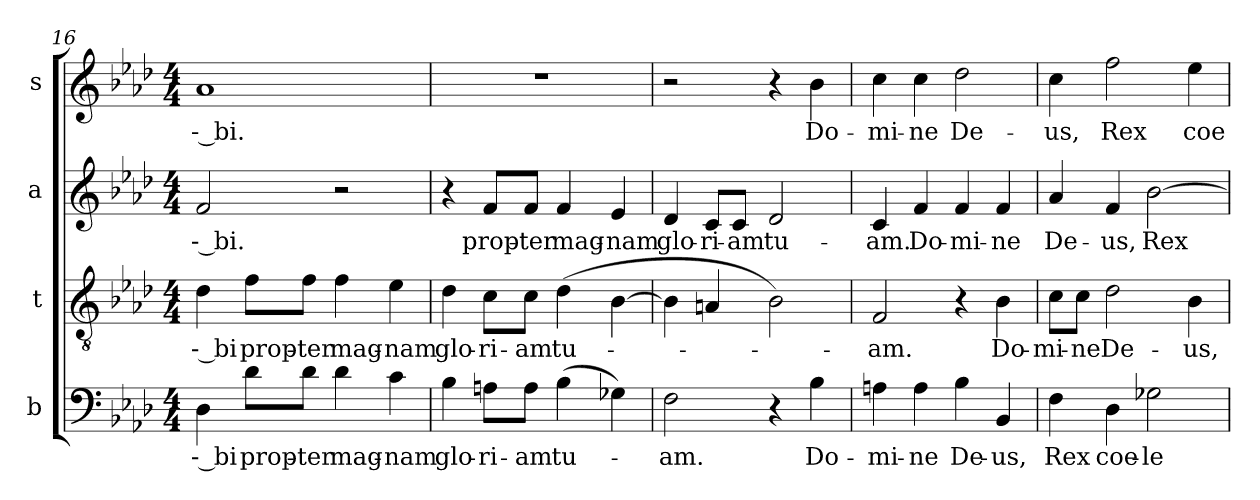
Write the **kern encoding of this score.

**kern	**text	**kern	**text	**kern	**text	**kern	**text
*part4	*part4	*part3	*part3	*part2	*part2	*part1	*part1
*staff4	*staff4	*staff3	*staff3	*staff2	*staff2	*staff1	*staff1
*I"b	*	*I"t	*	*I"a	*	*I"s	*
!!LO:LB:g=z
*clefF4	*	*clefGv2	*	*clefG2	*	*clefG2	*
*	*	*ITrd7c12	*	*	*	*	*
*k[b-e-a-d-]	*	*k[b-e-a-d-]	*	*k[b-e-a-d-]	*	*k[b-e-a-d-]	*
*f:	*	*f:	*	*f:	*	*f:	*
*M4/4	*	*M4/4	*	*M4/4	*	*M4/4	*
=16	=16	=16	=16	=16	=16	=16	=16
!	!LO:LY:b:color=#000000	!	!	!	!	!	!
!	!	!	!LO:LY:b:color=#000000	!	!	!	!
!	!	!	!	!	!LO:LY:b:color=#000000	!	!
!	!	!	!	!	!	!	!LO:LY:b:color=#000000
4D-i\	-- bi	4D-i\	-- bi	2fi/	-- bi.	1a-i	-- bi.
!	!LO:LY:b:color=#000000	!	!	!	!	!	!
!	!	!	!LO:LY:b:color=#000000	!	!	!	!
8d-i\L	prop-	8Fi\L	prop-	.	.	.	.
!	!LO:LY:b:color=#000000	!	!	!	!	!	!
!	!	!	!LO:LY:b:color=#000000	!	!	!	!
8d-i\J	-ter	8Fi\J	-ter	.	.	.	.
!	!LO:LY:b:color=#000000	!	!	!	!	!	!
!	!	!	!LO:LY:b:color=#000000	!	!	!	!
4d-i\	mag-	4Fi\	mag-	2r	.	.	.
!	!LO:LY:b:color=#000000	!	!	!	!	!	!
!	!	!	!LO:LY:b:color=#000000	!	!	!	!
4ci\	-nam	4E-i\	-nam	.	.	.	.
=17	=17	=17	=17	=17	=17	=17	=17
!	!LO:LY:b:color=#000000	!	!	!	!	!	!
!	!	!	!LO:LY:b:color=#000000	!	!	!	!
4B-i\	glo-	4D-i\	glo-	4r	.	1r	.
!	!LO:LY:b:color=#000000	!	!	!	!	!	!
!	!	!	!LO:LY:b:color=#000000	!	!	!	!
!	!	!	!	!	!LO:LY:b:color=#000000	!	!
8Ani\L	-ri-	8Ci\L	-ri-	8fi/L	prop-	.	.
!	!LO:LY:b:color=#000000	!	!	!	!	!	!
!	!	!	!LO:LY:b:color=#000000	!	!	!	!
!	!	!	!	!	!LO:LY:b:color=#000000	!	!
8Ai\J	-am	8Ci\J	-am	8fi/J	-ter	.	.
!	!LO:LY:b:color=#000000	!	!	!	!	!	!
!	!	!	!LO:LY:b:color=#000000	!	!	!	!
!	!	!	!	!	!LO:LY:b:color=#000000	!	!
(4B-i\	tu-	(4D-i\	tu-	4fi/	mag-	.	.
!	!	!	!	!	!LO:LY:b:color=#000000	!	!
4G-Xi\)	.	[4BB-i\	.	4e-i/	-nam	.	.
=18	=18	=18	=18	=18	=18	=18	=18
!	!LO:LY:b:color=#000000	!	!	!	!	!	!
!	!	!	!	!	!LO:LY:b:color=#000000	!	!
2Fi\	-am.	4BB-i\]	.	4d-i/	glo-	2r	.
!	!	!	!	!	!LO:LY:b:color=#000000	!	!
.	.	4AAni/	.	8ci/L	-ri-	.	.
!	!	!	!	!	!LO:LY:b:color=#000000	!	!
.	.	.	.	8ci/J	-am	.	.
!	!	!	!	!	!LO:LY:b:color=#000000	!	!
4r	.	2BB-i\)	.	2d-i/	tu-	4r	.
!	!LO:LY:b:color=#000000	!	!	!	!	!	!
!	!	!	!	!	!	!	!LO:LY:b:color=#000000
4B-i\	Do-	.	.	.	.	4b-i\	Do-
=19	=19	=19	=19	=19	=19	=19	=19
!	!LO:LY:b:color=#000000	!	!	!	!	!	!
!	!	!	!LO:LY:b:color=#000000	!	!	!	!
!	!	!	!	!	!LO:LY:b:color=#000000	!	!
!	!	!	!	!	!	!	!LO:LY:b:color=#000000
4Ani\	-mi-	2FFi/	-am.	4ci/	-am.	4cci\	-mi-
!	!LO:LY:b:color=#000000	!	!	!	!	!	!
!	!	!	!	!	!LO:LY:b:color=#000000	!	!
!	!	!	!	!	!	!	!LO:LY:b:color=#000000
4Ai\	-ne	.	.	4fi/	Do-	4cci\	-ne
!	!LO:LY:b:color=#000000	!	!	!	!	!	!
!	!	!	!	!	!LO:LY:b:color=#000000	!	!
!	!	!	!	!	!	!	!LO:LY:b:color=#000000
4B-i\	De-	4r	.	4fi/	-mi-	2dd-i\	De-
!	!LO:LY:b:color=#000000	!	!	!	!	!	!
!	!	!	!LO:LY:b:color=#000000	!	!	!	!
!	!	!	!	!	!LO:LY:b:color=#000000	!	!
4BB-i/	-us,	4BB-i\	Do-	4fi/	-ne	.	.
=20	=20	=20	=20	=20	=20	=20	=20
!	!LO:LY:b:color=#000000	!	!	!	!	!	!
!	!	!	!LO:LY:b:color=#000000	!	!	!	!
!	!	!	!	!	!LO:LY:b:color=#000000	!	!
!	!	!	!	!	!	!	!LO:LY:b:color=#000000
4Fi\	Rex	8Ci\L	-mi-	4a-i/	De-	4cci\	-us,
!	!	!	!LO:LY:b:color=#000000	!	!	!	!
.	.	8Ci\J	-ne	.	.	.	.
!	!LO:LY:b:color=#000000	!	!	!	!	!	!
!	!	!	!LO:LY:b:color=#000000	!	!	!	!
!	!	!	!	!	!LO:LY:b:color=#000000	!	!
!	!	!	!	!	!	!	!LO:LY:b:color=#000000
4D-i\	coe-	2D-i\	De-	4fi/	-us,	2ffi\	Rex
!	!LO:LY:b:color=#000000	!	!	!	!	!	!
!	!	!	!	!	!LO:LY:b:color=#000000	!	!
2G-Xi\	-le-	.	.	[2b-i\	Rex	.	.
!	!	!	!LO:LY:b:color=#000000	!	!	!	!
!	!	!	!	!	!	!	!LO:LY:b:color=#000000
.	.	4BB-i\	-us,	.	.	4ee-i\	coe-
=	=	=	=	=	=	=	=
*-	*-	*-	*-	*-	*-	*-	*-
